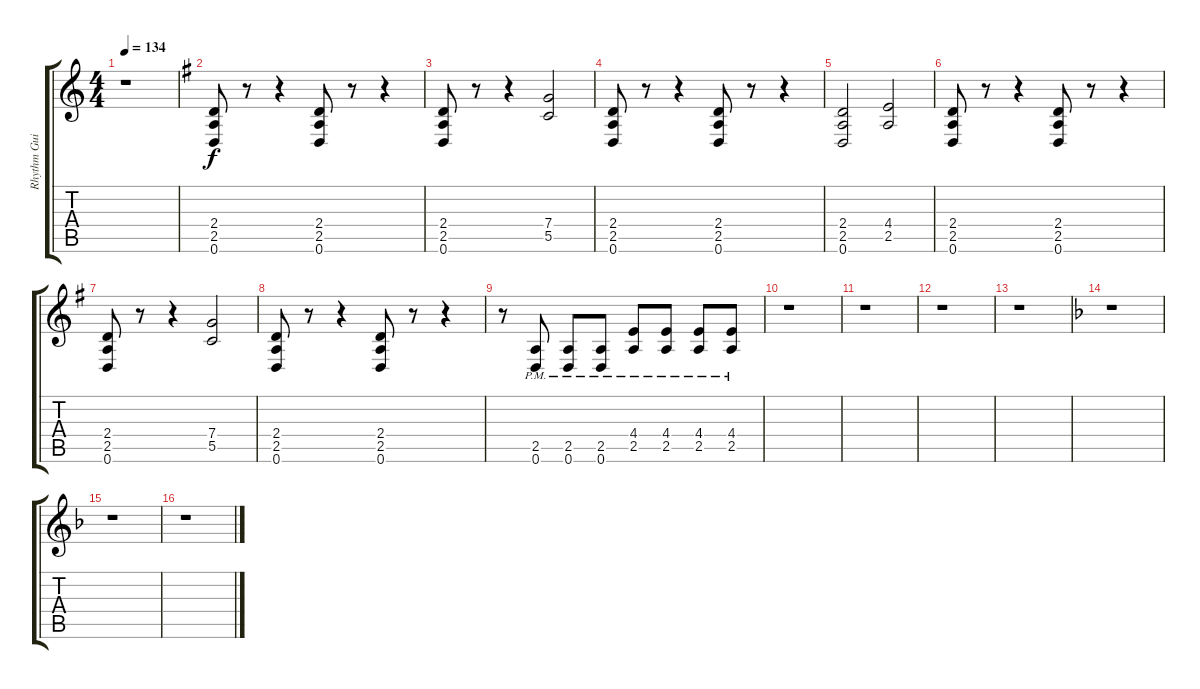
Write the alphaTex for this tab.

\track ("Rhythm Guitar" "Rhythm Gui") {instrument distortionguitar}
\staff {score tabs}
\tuning (D4 A3 F3 C3 G2 D2) {hide}
\ts (4 4)
\tempo 134
\clef g2
\ks c
r.1{dy f instrument distortionguitar} |
\ks eminor
(2.4 2.5 0.6).8 r.8 r.4 (2.4 2.5 0.6).8 r.8 r.4 |
(2.4 2.5 0.6).8 r.8 r.4 (7.4 5.5).2 |
(2.4 2.5 0.6).8 r.8 r.4 (2.4 2.5 0.6).8 r.8 r.4 |
(2.4 2.5 0.6).2 (4.4 2.5).2 |
(2.4 2.5 0.6).8 r.8 r.4 (2.4 2.5 0.6).8 r.8 r.4 |
(2.4 2.5 0.6).8 r.8 r.4 (7.4 5.5).2 |
(2.4 2.5 0.6).8 r.8 r.4 (2.4 2.5 0.6).8 r.8 r.4 |
r.8 (2.5{pm} 0.6{pm}).8 (2.5{pm} 0.6{pm}).8 (2.5{pm} 0.6{pm}).8 (4.4{pm} 2.5{pm}).8 (4.4{pm} 2.5{pm}).8 (4.4{pm} 2.5{pm}).8 (4.4{pm} 2.5{pm}).8 |
r.1 |
r.1 |
r.1 |
r.1 |
\ks dminor
r.1 |
r.1 |
r.1
